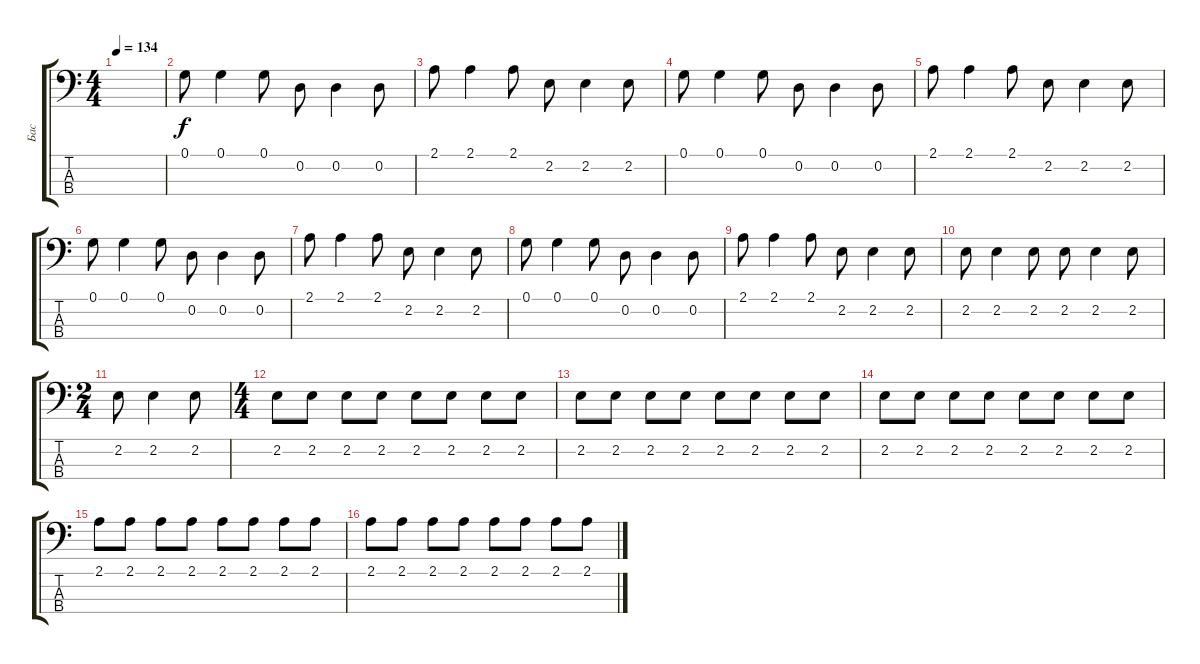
\track ("Бас" "Бас") {instrument electricbassfinger}
\staff {score tabs}
\tuning (G2 D2 A1 E1) {hide}
\ts (4 4)
\tempo 134
\clef f4
\ks c
|
0.1.8 0.1.4 0.1.8 0.2.8 0.2.4 0.2.8 |
2.1.8 2.1.4 2.1.8 2.2.8 2.2.4 2.2.8 |
0.1.8 0.1.4 0.1.8 0.2.8 0.2.4 0.2.8 |
2.1.8 2.1.4 2.1.8 2.2.8 2.2.4 2.2.8 |
0.1.8 0.1.4 0.1.8 0.2.8 0.2.4 0.2.8 |
2.1.8 2.1.4 2.1.8 2.2.8 2.2.4 2.2.8 |
0.1.8 0.1.4 0.1.8 0.2.8 0.2.4 0.2.8 |
2.1.8 2.1.4 2.1.8 2.2.8 2.2.4 2.2.8 |
2.2.8 2.2.4 2.2.8 2.2.8 2.2.4 2.2.8 |
\ts (2 4)
2.2.8 2.2.4 2.2.8 |
\ts (4 4)
2.2.8 2.2.8 2.2.8 2.2.8 2.2.8 2.2.8 2.2.8 2.2.8 |
2.2.8 2.2.8 2.2.8 2.2.8 2.2.8 2.2.8 2.2.8 2.2.8 |
2.2.8 2.2.8 2.2.8 2.2.8 2.2.8 2.2.8 2.2.8 2.2.8 |
2.1.8 2.1.8 2.1.8 2.1.8 2.1.8 2.1.8 2.1.8 2.1.8 |
2.1.8 2.1.8 2.1.8 2.1.8 2.1.8 2.1.8 2.1.8 2.1.8
